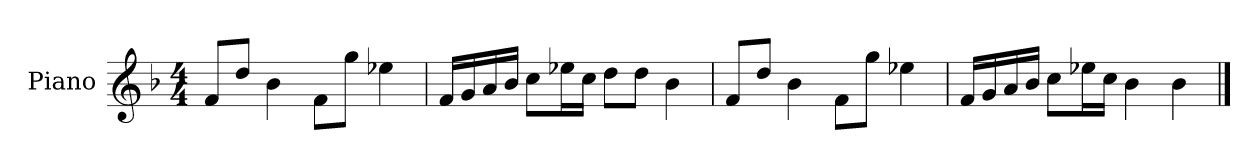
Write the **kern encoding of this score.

**kern
*part1
*staff1
*I"Piano
*I'P-no
*clefG2
*k[b-]
*M4/4
*MM90
=1
8f/L
8dd/J
4b-\
8f\L
8gg\J
4ee-X\
=2
16f/LL
16g/
16a/
16b-/JJ
8cc\L
16ee-X\L
16cc\JJ
8dd\L
8dd\J
4b-\
=3
8f/L
8dd/J
4b-\
8f\L
8gg\J
4ee-X\
=4
16f/LL
16g/
16a/
16b-/JJ
8cc\L
16ee-X\L
16cc\JJ
4b-\
4b-\
==
*-
